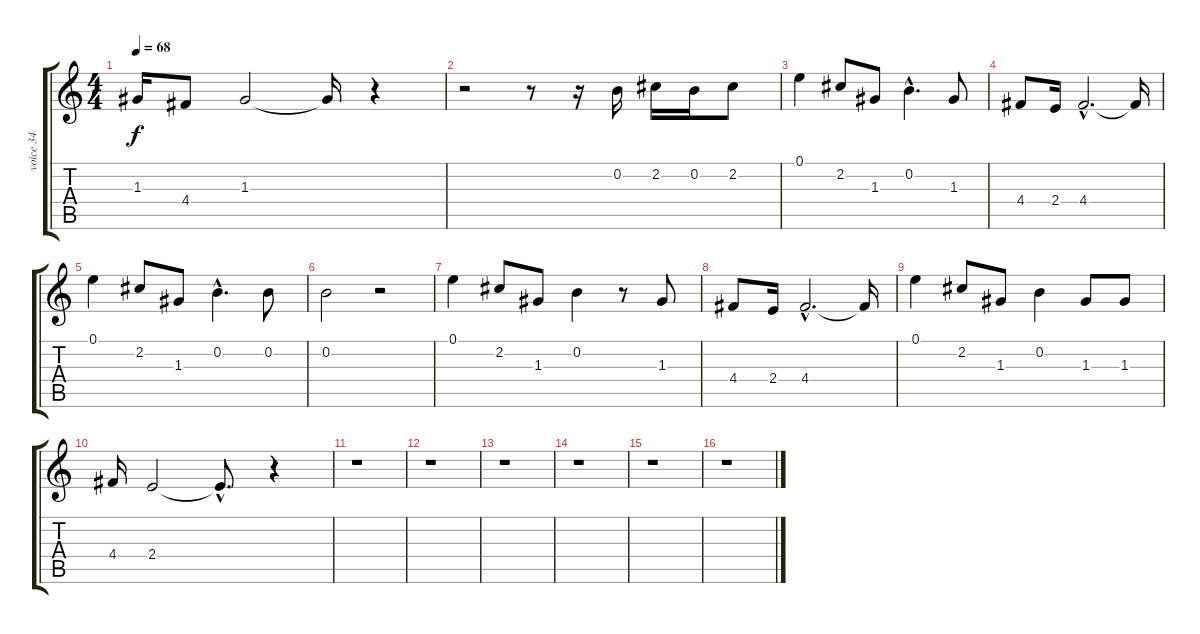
\track ("voice 34" "voice 34") {instrument electricbasspick}
\staff {score tabs}
\tuning (E4 B3 G3 D3 A2 E2) {hide}
\ts (4 4)
\tempo 68
\clef g2
\ks c
1.3.16{dy f} 4.4.8 1.3.2 1.3{t}.16 r.4 |
r.2 r.8 r.16 0.2.16 2.2.16 0.2.16 2.2.8 |
0.1.4 2.2.8 1.3.8 0.2{hac}.4{d} 1.3.8 |
4.4.8 2.4.16 4.4{hac}.2{d} 4.4{t}.16 |
0.1.4 2.2.8 1.3.8 0.2{hac}.4{d} 0.2.8 |
0.2.2 r.2 |
0.1.4 2.2.8 1.3.8 0.2.4 r.8 1.3.8 |
4.4.8 2.4.16 4.4{hac}.2{d} 4.4{t}.16 |
0.1.4 2.2.8 1.3.8 0.2.4 1.3.8 1.3.8 |
4.4.16 2.4.2 2.4{hac t}.8{d} r.4 |
r.1 |
r.1 |
r.1 |
r.1 |
r.1 |
r.1
